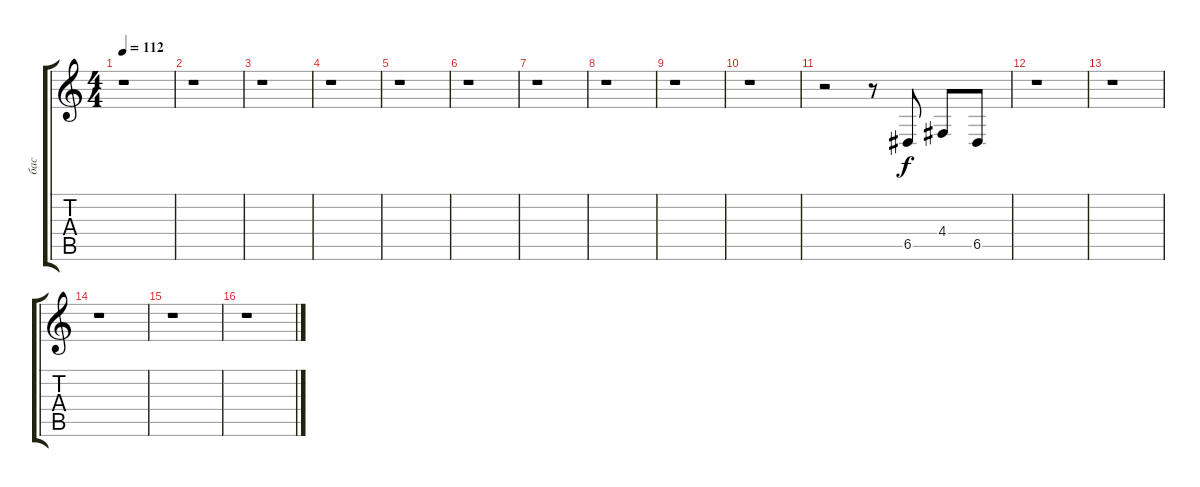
\track ("бас" "бас") {instrument englishhorn}
\staff {score tabs}
\tuning (E4 B3 G3 D3 A2 E2) {hide}
\ts (4 4)
\tempo 112
\clef g2
\ks c
r.1{dy f} |
r.1 |
r.1 |
r.1 |
r.1 |
r.1 |
r.1 |
r.1 |
r.1 |
r.1 |
r.2 r.8 6.5.8 4.4.8 6.5.8 |
r.1 |
r.1 |
r.1 |
r.1 |
r.1
